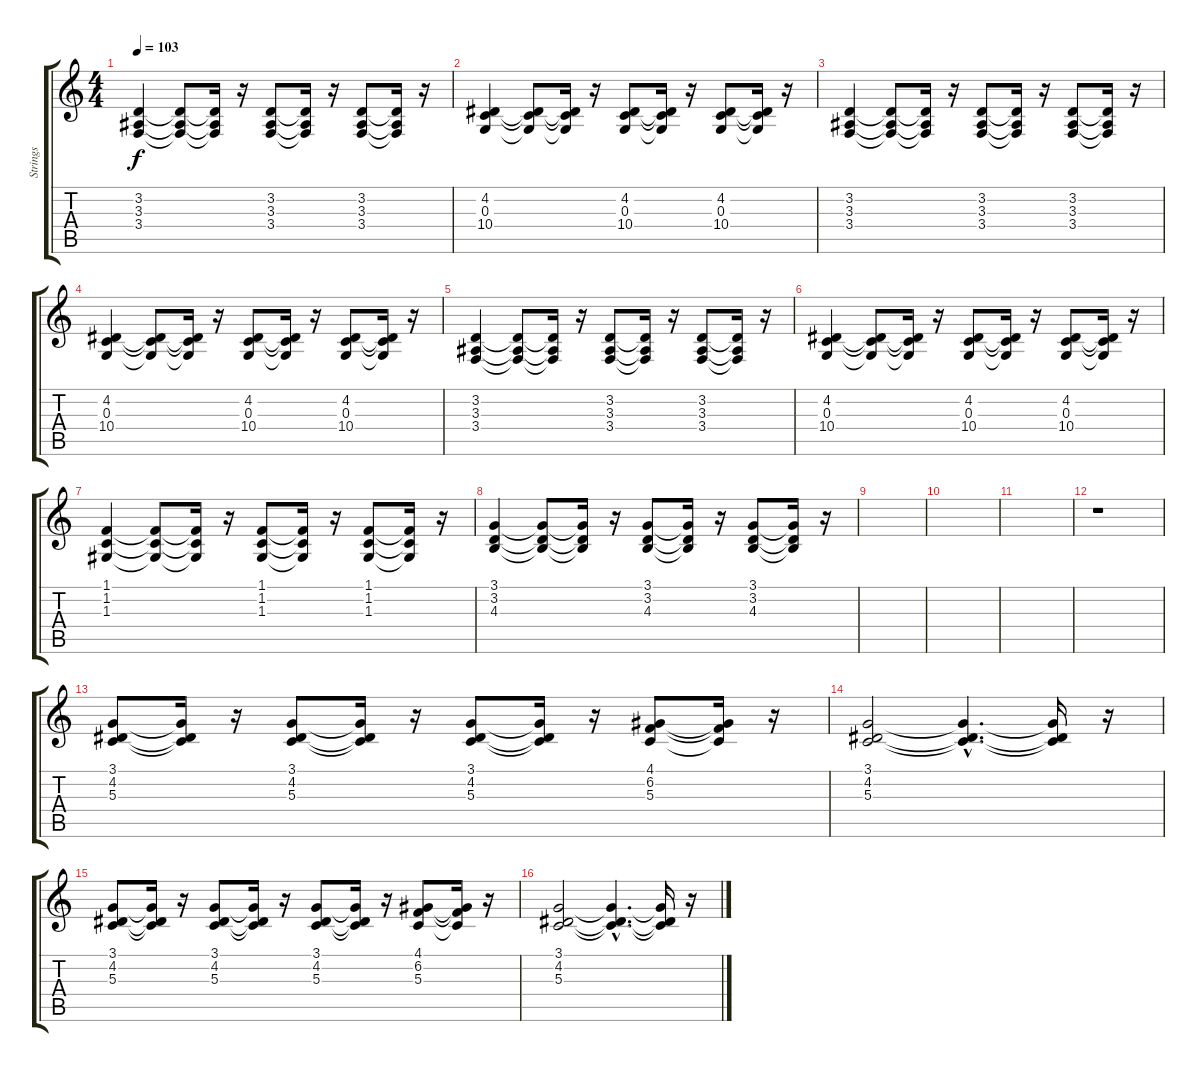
\track ("Strings" "Strings") {instrument stringensemble1}
\staff {score tabs}
\tuning (E4 B3 G3 D3 A2 E2) {hide}
\ts (4 4)
\tempo 103
\clef g2
\ks c
(3.2 3.3 3.4).4{dy f} (3.2{t} 3.3{t} 3.4{t}).8 (3.2{t} 3.3{t} 3.4{t}).16 r.16 (3.2 3.3 3.4).8 (3.2{t} 3.3{t} 3.4{t}).16 r.16 (3.2 3.3 3.4).8 (3.2{t} 3.3{t} 3.4{t}).16 r.16 |
(4.2 0.3 10.4).4 (4.2{t} 0.3{t} 10.4{t}).8 (4.2{t} 0.3{t} 10.4{t}).16 r.16 (4.2 0.3 10.4).8 (4.2{t} 0.3{t} 10.4{t}).16 r.16 (4.2 0.3 10.4).8 (4.2{t} 0.3{t} 10.4{t}).16 r.16 |
(3.2 3.3 3.4).4 (3.2{t} 3.3{t} 3.4{t}).8 (3.2{t} 3.3{t} 3.4{t}).16 r.16 (3.2 3.3 3.4).8 (3.2{t} 3.3{t} 3.4{t}).16 r.16 (3.2 3.3 3.4).8 (3.2{t} 3.3{t} 3.4{t}).16 r.16 |
(4.2 0.3 10.4).4 (4.2{t} 0.3{t} 10.4{t}).8 (4.2{t} 0.3{t} 10.4{t}).16 r.16 (4.2 0.3 10.4).8 (4.2{t} 0.3{t} 10.4{t}).16 r.16 (4.2 0.3 10.4).8 (4.2{t} 0.3{t} 10.4{t}).16 r.16 |
(3.2 3.3 3.4).4 (3.2{t} 3.3{t} 3.4{t}).8 (3.2{t} 3.3{t} 3.4{t}).16 r.16 (3.2 3.3 3.4).8 (3.2{t} 3.3{t} 3.4{t}).16 r.16 (3.2 3.3 3.4).8 (3.2{t} 3.3{t} 3.4{t}).16 r.16 |
(4.2 0.3 10.4).4 (4.2{t} 0.3{t} 10.4{t}).8 (4.2{t} 0.3{t} 10.4{t}).16 r.16 (4.2 0.3 10.4).8 (4.2{t} 0.3{t} 10.4{t}).16 r.16 (4.2 0.3 10.4).8 (4.2{t} 0.3{t} 10.4{t}).16 r.16 |
(1.1 1.2 1.3).4 (1.1{t} 1.2{t} 1.3{t}).8 (1.1{t} 1.2{t} 1.3{t}).16 r.16 (1.1 1.2 1.3).8 (1.1{t} 1.2{t} 1.3{t}).16 r.16 (1.1 1.2 1.3).8 (1.1{t} 1.2{t} 1.3{t}).16 r.16 |
(3.1 3.2 4.3).4 (3.1{t} 3.2{t} 4.3{t}).8 (3.1{t} 3.2{t} 4.3{t}).16 r.16 (3.1 3.2 4.3).8 (3.1{t} 3.2{t} 4.3{t}).16 r.16 (3.1 3.2 4.3).8 (3.1{t} 3.2{t} 4.3{t}).16 r.16 |
|
|
|
r.1 |
(3.1 4.2 5.3).8 (3.1{t} 4.2{t} 5.3{t}).16 r.16 (3.1 4.2 5.3).8 (3.1{t} 4.2{t} 5.3{t}).16 r.16 (3.1 4.2 5.3).8 (3.1{t} 4.2{t} 5.3{t}).16 r.16 (4.1 6.2 5.3).8 (4.1{t} 6.2{t} 5.3{t}).16 r.16 |
(3.1 4.2 5.3).2 (3.1{hac t} 4.2{hac t} 5.3{hac t}).4{d} (3.1{t} 4.2{t} 5.3{t}).16 r.16 |
(3.1 4.2 5.3).8 (3.1{t} 4.2{t} 5.3{t}).16 r.16 (3.1 4.2 5.3).8 (3.1{t} 4.2{t} 5.3{t}).16 r.16 (3.1 4.2 5.3).8 (3.1{t} 4.2{t} 5.3{t}).16 r.16 (4.1 6.2 5.3).8 (4.1{t} 6.2{t} 5.3{t}).16 r.16 |
(3.1 4.2 5.3).2 (3.1{hac t} 4.2{hac t} 5.3{hac t}).4{d} (3.1{t} 4.2{t} 5.3{t}).16 r.16
